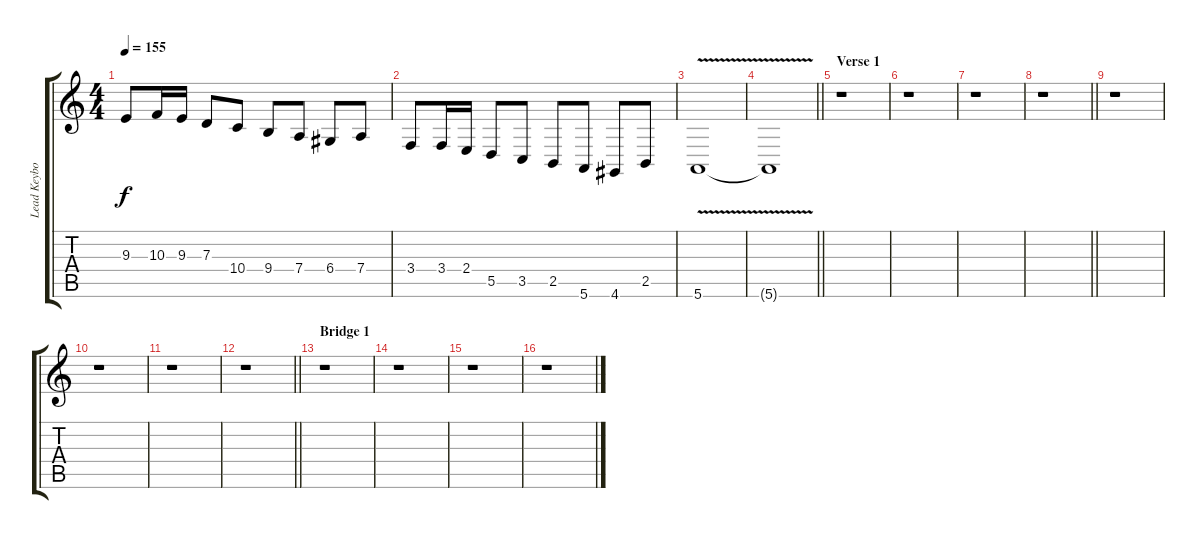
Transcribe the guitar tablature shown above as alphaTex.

\track ("Lead Keyboard: Patrik Västilä" "Lead Keybo") {instrument lead1square}
\staff {score tabs}
\tuning (E4 B3 G3 D3 A2 E2) {hide}
\ts (4 4)
\tempo 155
\clef g2
\ks aminor
9.3.8{dy f} 10.3.16 9.3.16 7.3.8 10.4.8 9.4.8 7.4.8 6.4.8 7.4.8 |
3.4.8 3.4.16 2.4.16 5.5.8 3.5.8 2.5.8 5.6.8 4.6.8 2.5.8 |
5.6{v}.1 |
\barLineRight lightlight
5.6{t}.1 |
\section ("" "Verse 1")
r.1 |
r.1 |
r.1 |
\barLineRight lightlight
r.1 |
r.1 |
r.1 |
r.1 |
\barLineRight lightlight
r.1 |
\section ("" "Bridge 1")
r.1 |
r.1 |
r.1 |
r.1
